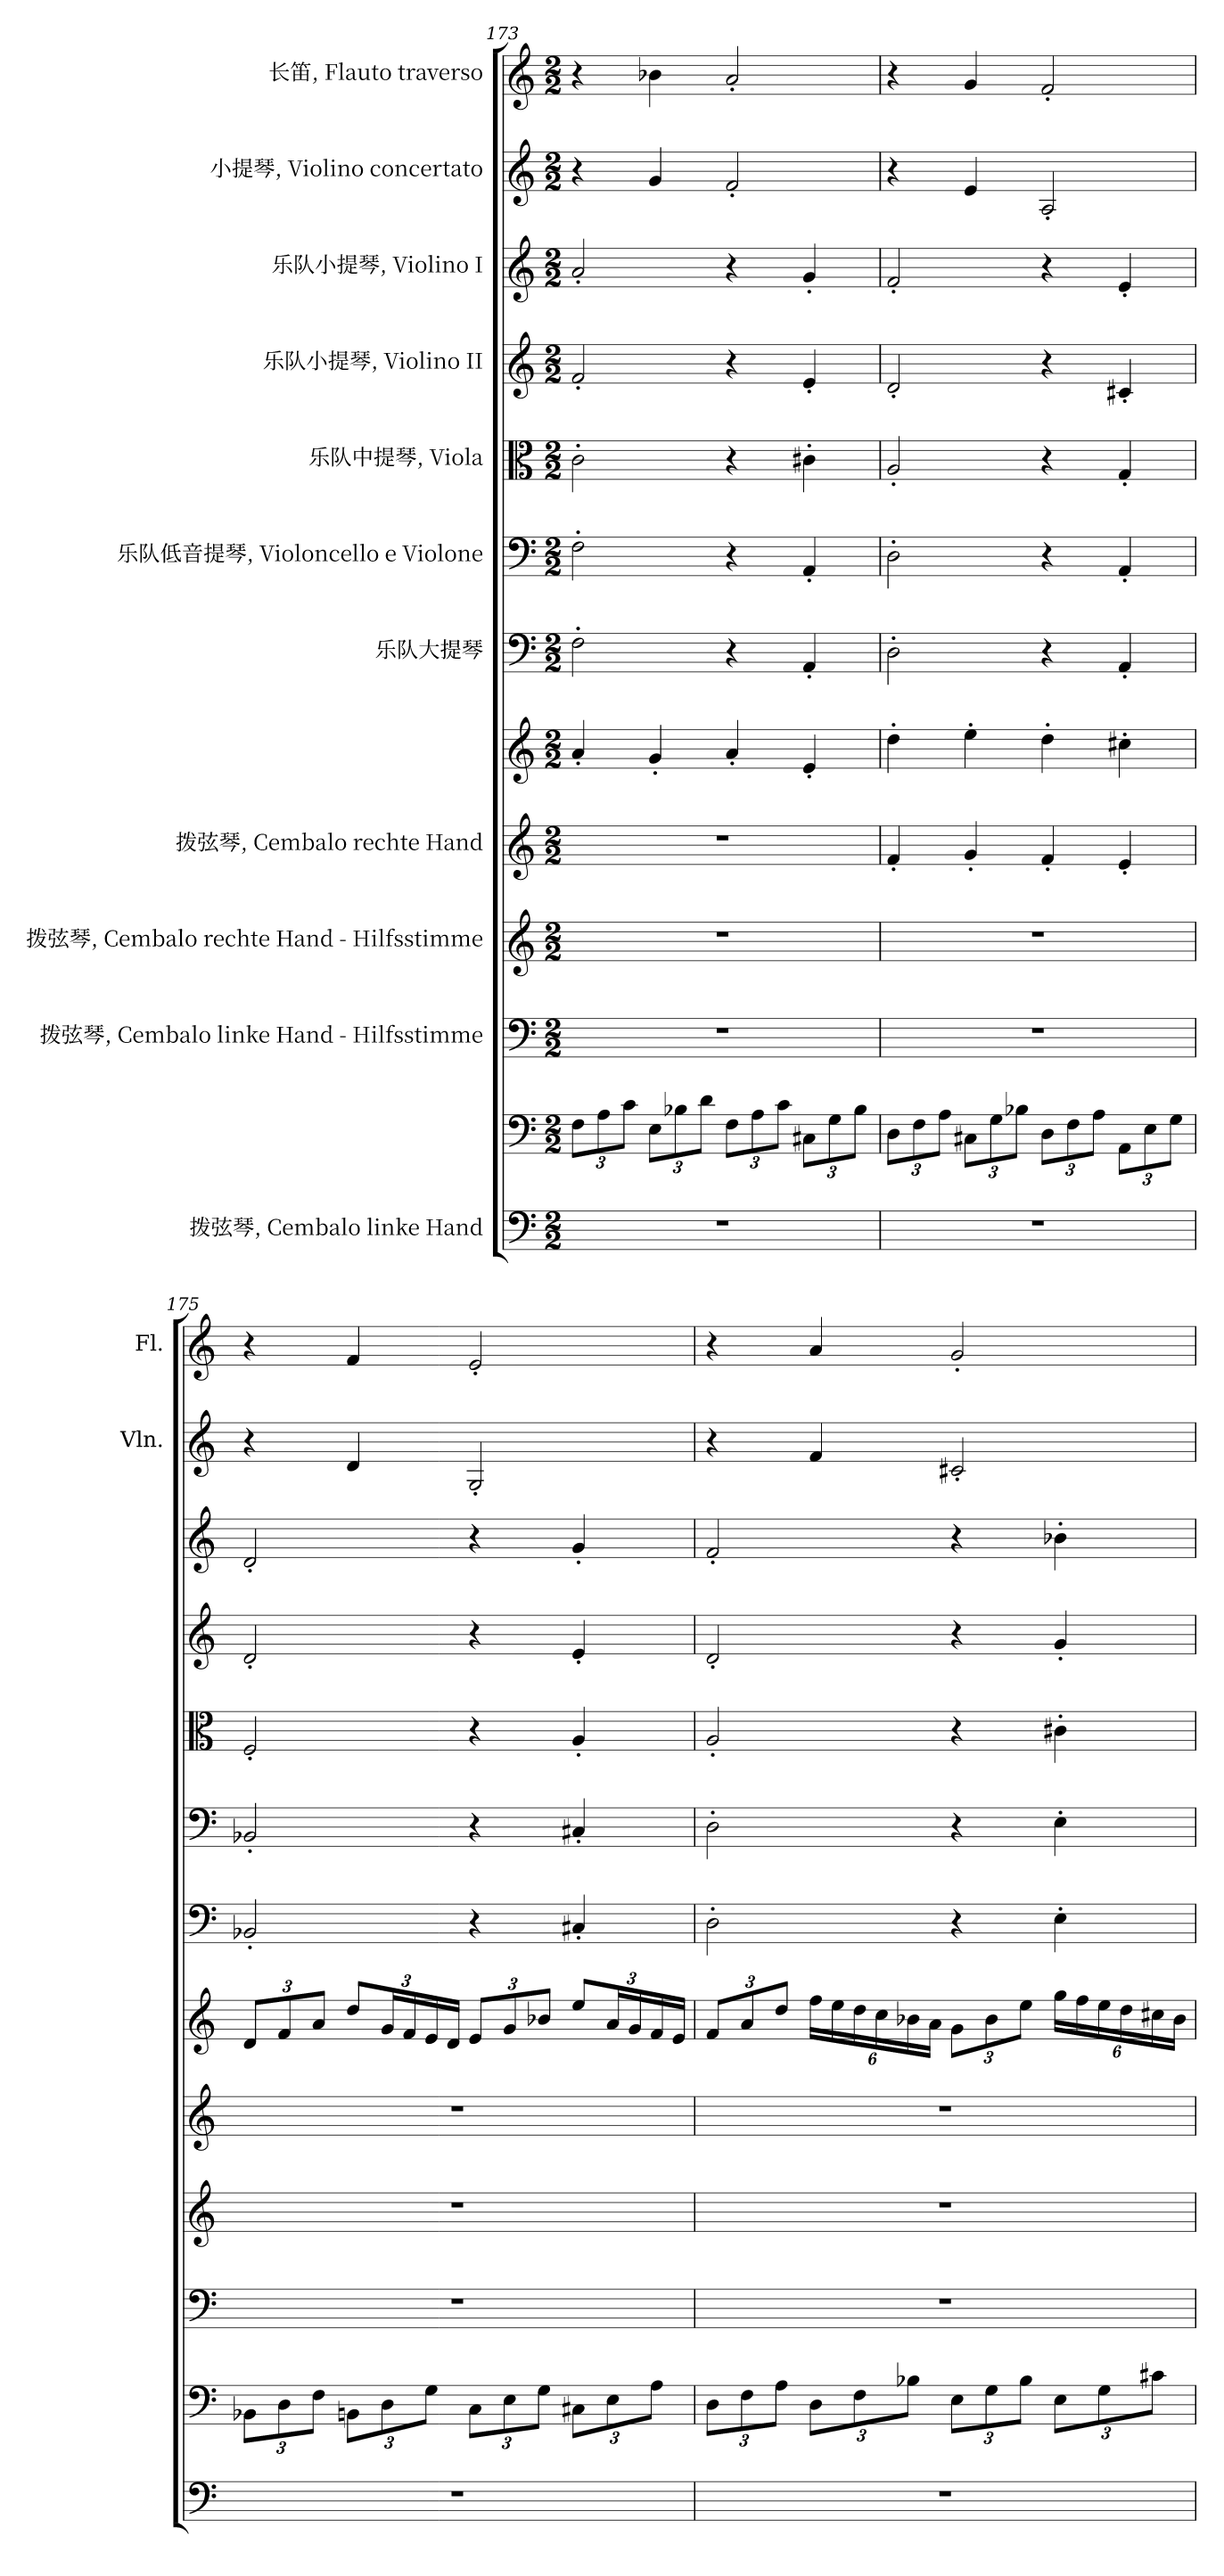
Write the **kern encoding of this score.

**kern	**kern	**kern	**kern	**kern	**kern	**kern	**kern	**kern	**kern	**kern	**kern	**kern
*part11	*part11	*part10	*part9	*part8	*part8	*part7	*part6	*part5	*part4	*part3	*part2	*part1
*staff13	*staff12	*staff11	*staff10	*staff9	*staff8	*staff7	*staff6	*staff5	*staff4	*staff3	*staff2	*staff1
*I"拨弦琴, Cembalo linke Hand	*	*I"拨弦琴, Cembalo linke Hand - Hilfsstimme	*I"拨弦琴, Cembalo rechte Hand - Hilfsstimme	*I"拨弦琴, Cembalo rechte Hand	*	*I"乐队大提琴	*I"乐队低音提琴, Violoncello e Violone	*I"乐队中提琴, Viola	*I"乐队小提琴, Violino II	*I"乐队小提琴, Violino I	*I"小提琴, Violino concertato	*I"长笛, Flauto traverso
*	*	*	*	*	*	*	*	*	*	*	*I'Vln.	*I'Fl.
*clefF4	*clefF4	*clefF4	*clefG2	*clefG2	*clefG2	*clefF4	*clefF4	*clefC3	*clefG2	*clefG2	*clefG2	*clefG2
*	*	*	*	*	*	*	*ITrd7c12	*	*	*	*	*
*k[]	*k[]	*k[]	*k[]	*k[]	*k[]	*k[]	*k[]	*k[]	*k[]	*k[]	*k[]	*k[]
*M2/2	*M2/2	*M2/2	*M2/2	*M2/2	*M2/2	*M2/2	*M2/2	*M2/2	*M2/2	*M2/2	*M2/2	*M2/2
*	*Xbrackettup	*	*	*	*	*	*	*	*	*	*	*
=173	=173	=173	=173	=173	=173	=173	=173	=173	=173	=173	=173	=173
1r	12F\L	1r	1r	1r	4a'/	2F'\	2FF'\	2c'\	2f'/	2a'/	4r	4r
.	12A\	.	.	.	.	.	.	.	.	.	.	.
.	12c\J	.	.	.	.	.	.	.	.	.	.	.
.	12E\L	.	.	.	4g'/	.	.	.	.	.	4g/	4b-X\
.	12B-X\	.	.	.	.	.	.	.	.	.	.	.
.	12d\J	.	.	.	.	.	.	.	.	.	.	.
.	12F\L	.	.	.	4a'/	4r	4r	4r	4r	4r	2f'/	2a'/
.	12A\	.	.	.	.	.	.	.	.	.	.	.
.	12c\J	.	.	.	.	.	.	.	.	.	.	.
.	12C#X\L	.	.	.	4e'/	4AA'/	4AAA'/	4c#X'\	4e'/	4g'/	.	.
.	12G\	.	.	.	.	.	.	.	.	.	.	.
.	12B-\J	.	.	.	.	.	.	.	.	.	.	.
=174	=174	=174	=174	=174	=174	=174	=174	=174	=174	=174	=174	=174
1r	12D\L	1r	1r	4f'/	4dd'\	2D'\	2DD'\	2A'/	2d'/	2f'/	4r	4r
.	12F\	.	.	.	.	.	.	.	.	.	.	.
.	12A\J	.	.	.	.	.	.	.	.	.	.	.
.	12C#X\L	.	.	4g'/	4ee'\	.	.	.	.	.	4e/	4g/
.	12G\	.	.	.	.	.	.	.	.	.	.	.
.	12B-X\J	.	.	.	.	.	.	.	.	.	.	.
.	12D\L	.	.	4f'/	4dd'\	4r	4r	4r	4r	4r	2A'/	2f'/
.	12F\	.	.	.	.	.	.	.	.	.	.	.
.	12A\J	.	.	.	.	.	.	.	.	.	.	.
.	12AA\L	.	.	4e'/	4cc#X'\	4AA'/	4AAA'/	4G'/	4c#X'/	4e'/	.	.
.	12E\	.	.	.	.	.	.	.	.	.	.	.
.	12G\J	.	.	.	.	.	.	.	.	.	.	.
!!LO:PB:g=z
=175	=175	=175	=175	=175	=175	=175	=175	=175	=175	=175	=175	=175
*	*	*	*	*	*Xbrackettup	*	*	*	*	*	*	*
1r	12BB-X\L	1r	1r	1r	12d/L	2BB-X'/	2BBB-X'/	2F'/	2d'/	2d'/	4r	4r
.	12D\	.	.	.	12f/	.	.	.	.	.	.	.
.	12F\J	.	.	.	12a/J	.	.	.	.	.	.	.
.	12BBn\L	.	.	.	12dd/L	.	.	.	.	.	4d/	4f/
.	12D\	.	.	.	24g/L	.	.	.	.	.	.	.
.	.	.	.	.	24f/	.	.	.	.	.	.	.
.	12G\J	.	.	.	24e/	.	.	.	.	.	.	.
.	.	.	.	.	24d/JJ	.	.	.	.	.	.	.
.	12C\L	.	.	.	12e/L	4r	4r	4r	4r	4r	2G'/	2e'/
.	12E\	.	.	.	12g/	.	.	.	.	.	.	.
.	12G\J	.	.	.	12b-X/J	.	.	.	.	.	.	.
.	12C#X\L	.	.	.	12ee/L	4C#X'/	4CC#X'/	4A'/	4e'/	4g'/	.	.
.	12E\	.	.	.	24a/L	.	.	.	.	.	.	.
.	.	.	.	.	24g/	.	.	.	.	.	.	.
.	12A\J	.	.	.	24f/	.	.	.	.	.	.	.
.	.	.	.	.	24e/JJ	.	.	.	.	.	.	.
=176	=176	=176	=176	=176	=176	=176	=176	=176	=176	=176	=176	=176
1r	12D\L	1r	1r	1r	12f/L	2D'\	2DD'\	2A'/	2d'/	2f'/	4r	4r
.	12F\	.	.	.	12a/	.	.	.	.	.	.	.
.	12A\J	.	.	.	12dd/J	.	.	.	.	.	.	.
.	12D\L	.	.	.	24ff\LL	.	.	.	.	.	4f/	4a/
.	.	.	.	.	24ee\	.	.	.	.	.	.	.
.	12F\	.	.	.	24dd\	.	.	.	.	.	.	.
.	.	.	.	.	24cc\	.	.	.	.	.	.	.
.	12B-X\J	.	.	.	24b-X\	.	.	.	.	.	.	.
.	.	.	.	.	24a\JJ	.	.	.	.	.	.	.
.	12E\L	.	.	.	12g\L	4r	4r	4r	4r	4r	2c#X'/	2g'/
.	12G\	.	.	.	12b-\	.	.	.	.	.	.	.
.	12B-\J	.	.	.	12ee\J	.	.	.	.	.	.	.
.	12E\L	.	.	.	24gg\LL	4E'\	4EE'\	4c#X'\	4g'/	4b-X'\	.	.
.	.	.	.	.	24ff\	.	.	.	.	.	.	.
.	12G\	.	.	.	24ee\	.	.	.	.	.	.	.
.	.	.	.	.	24dd\	.	.	.	.	.	.	.
.	12c#X\J	.	.	.	24cc#X\	.	.	.	.	.	.	.
.	.	.	.	.	24b-\JJ	.	.	.	.	.	.	.
=	=	=	=	=	=	=	=	=	=	=	=	=
*-	*-	*-	*-	*-	*-	*-	*-	*-	*-	*-	*-	*-
